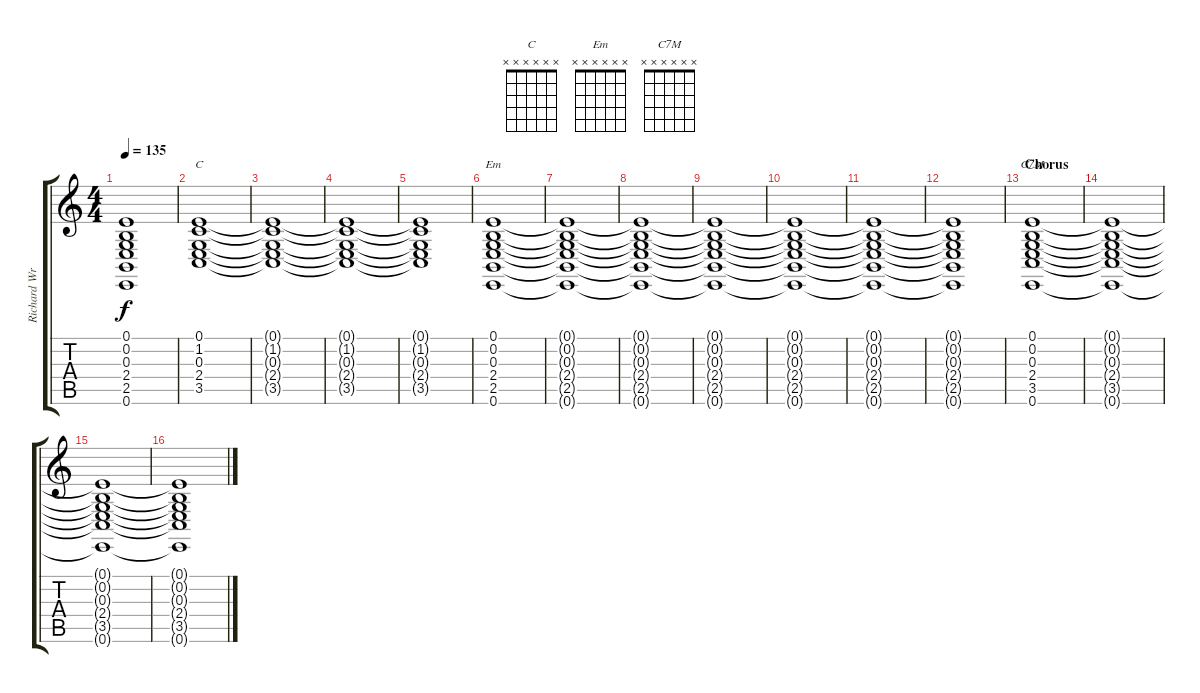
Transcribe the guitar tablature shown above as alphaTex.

\track ("Richard Wright / Synths (pads)" "Richard Wr") {instrument pad2warm}
\staff {score tabs}
\tuning (E4 B3 G3 D3 A2 E2) {hide}
\chord ("C" x x x x x x)
\chord ("Em" x x x x x x)
\chord ("C7M" x x x x x x)
\ts (4 4)
\tempo 135
\clef g2
\ks c
(0.1{t} 0.2{t} 0.3{t} 2.4{t} 2.5{t} 0.6{t}).1{dy f} |
(0.1 1.2 0.3 2.4 3.5).1{ch "C"} |
(0.1{t} 1.2{t} 0.3{t} 2.4{t} 3.5{t}).1 |
(0.1{t} 1.2{t} 0.3{t} 2.4{t} 3.5{t}).1 |
(0.1{t} 1.2{t} 0.3{t} 2.4{t} 3.5{t}).1 |
(0.1 0.2 0.3 2.4 2.5 0.6).1{ch "Em"} |
(0.1{t} 0.2{t} 0.3{t} 2.4{t} 2.5{t} 0.6{t}).1 |
(0.1{t} 0.2{t} 0.3{t} 2.4{t} 2.5{t} 0.6{t}).1 |
(0.1{t} 0.2{t} 0.3{t} 2.4{t} 2.5{t} 0.6{t}).1 |
(0.1{t} 0.2{t} 0.3{t} 2.4{t} 2.5{t} 0.6{t}).1 |
(0.1{t} 0.2{t} 0.3{t} 2.4{t} 2.5{t} 0.6{t}).1 |
(0.1{t} 0.2{t} 0.3{t} 2.4{t} 2.5{t} 0.6{t}).1 |
\section ("" "Chorus")
(0.1 0.2 0.3 2.4 3.5 0.6).1{ch "C7M"} |
(0.1{t} 0.2{t} 0.3{t} 2.4{t} 3.5{t} 0.6{t}).1 |
(0.1{t} 0.2{t} 0.3{t} 2.4{t} 3.5{t} 0.6{t}).1 |
(0.1{t} 0.2{t} 0.3{t} 2.4{t} 3.5{t} 0.6{t}).1
